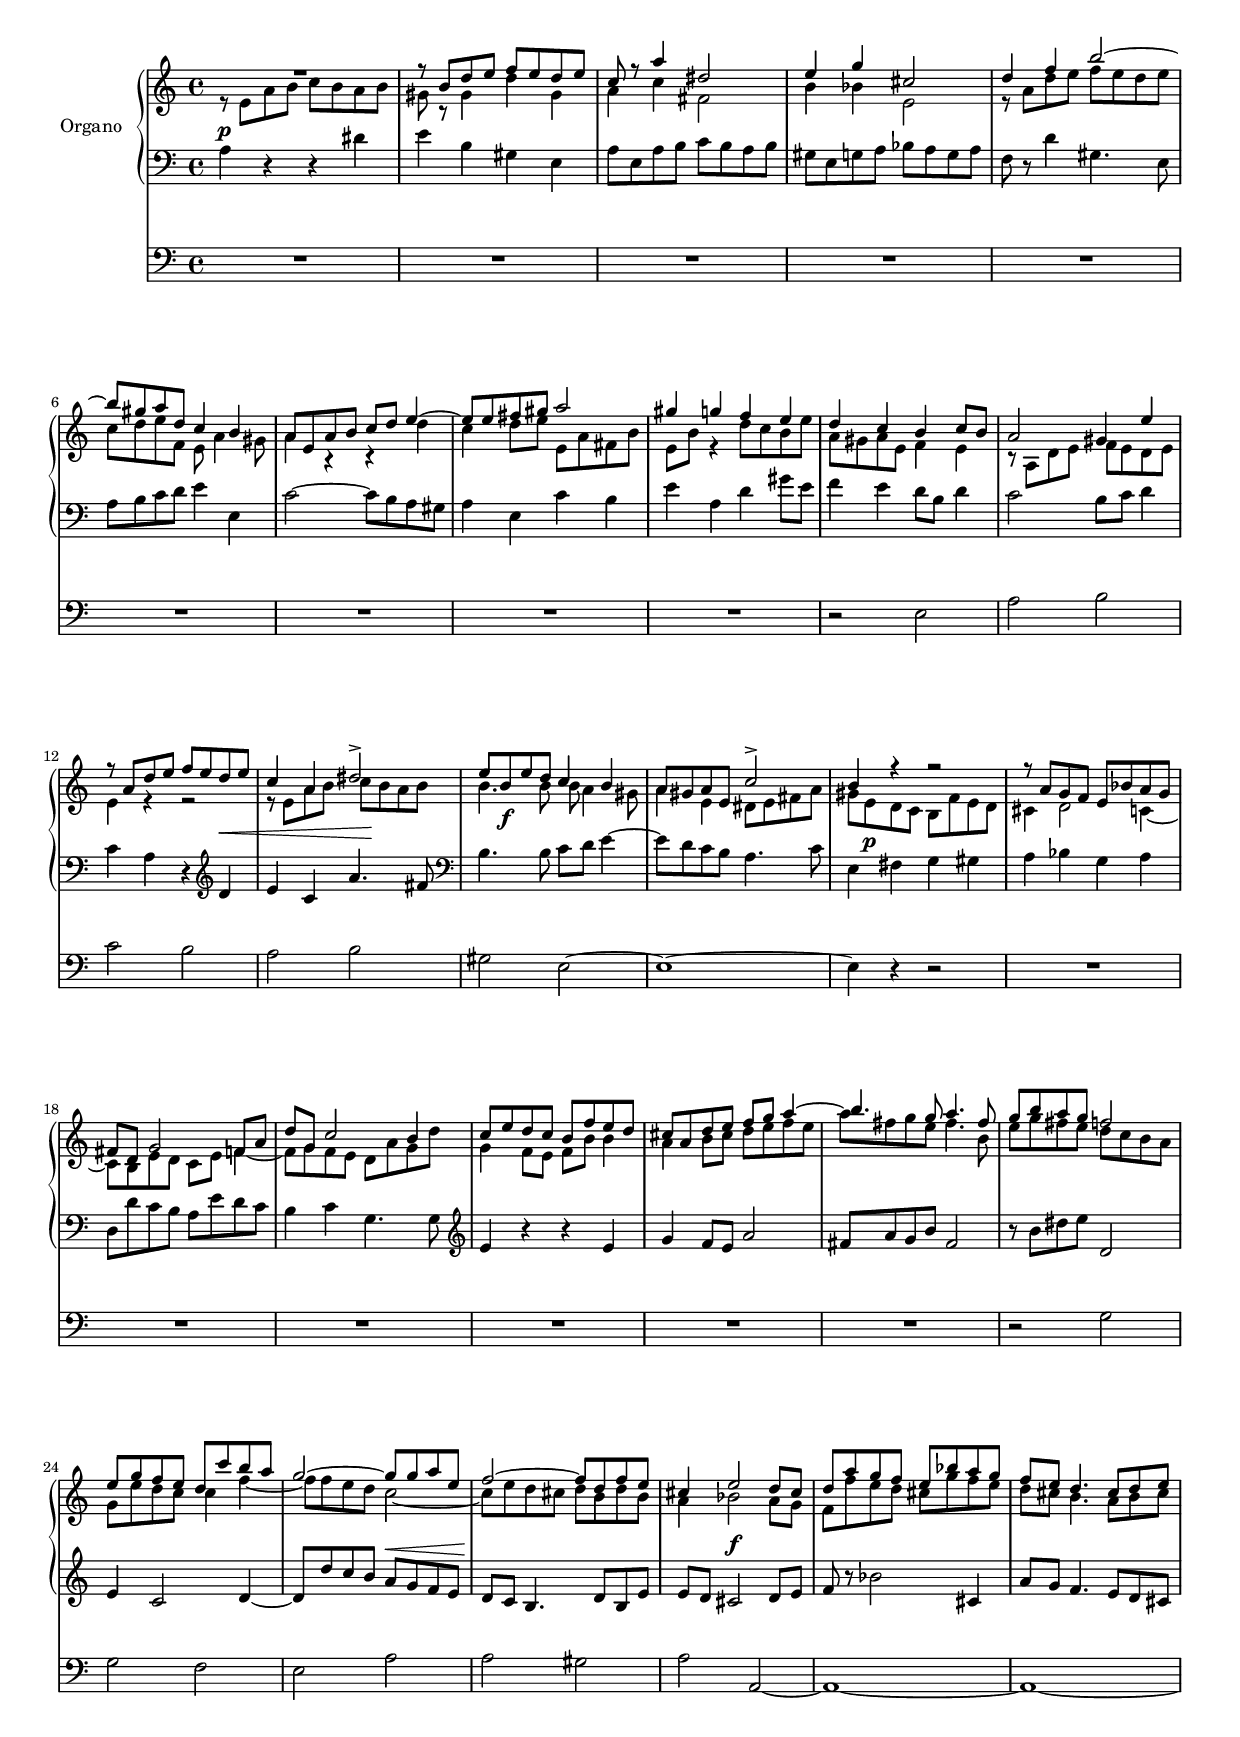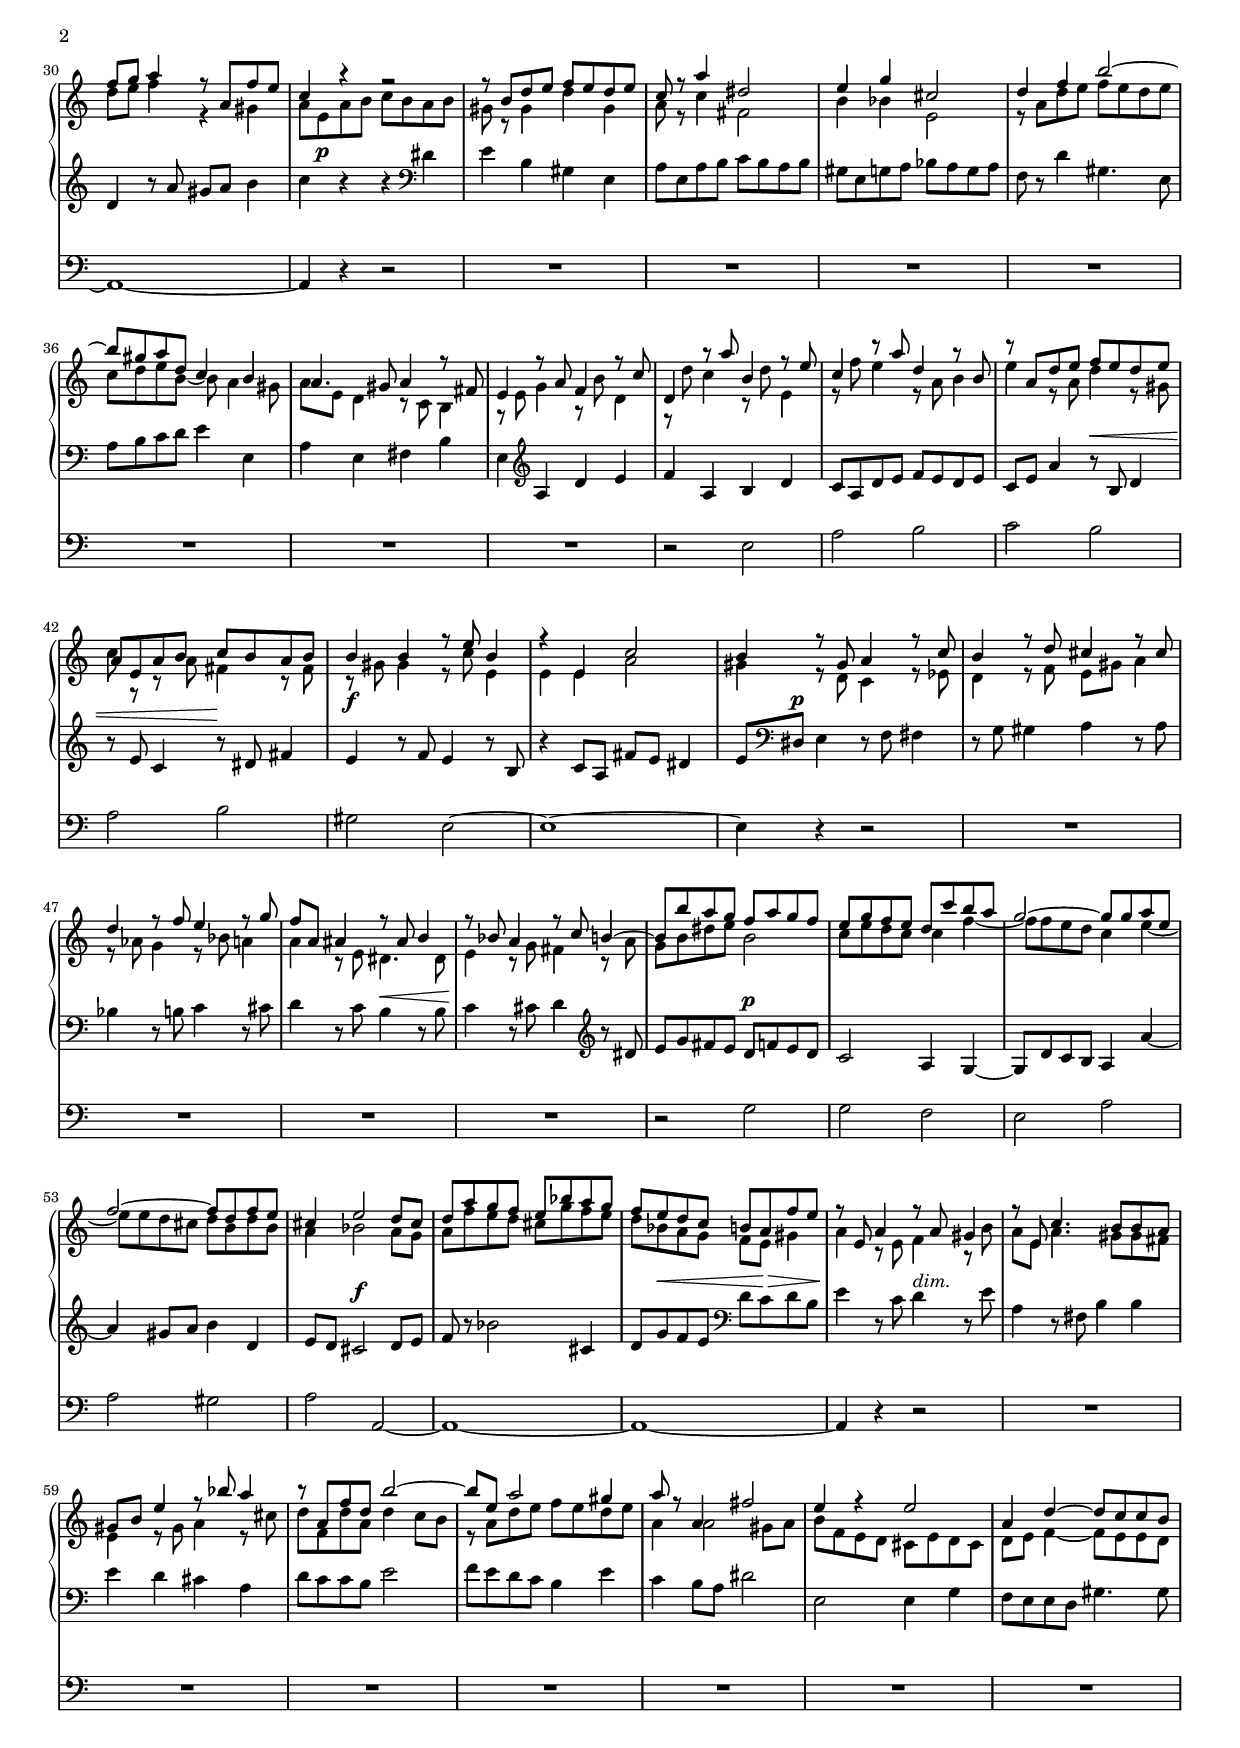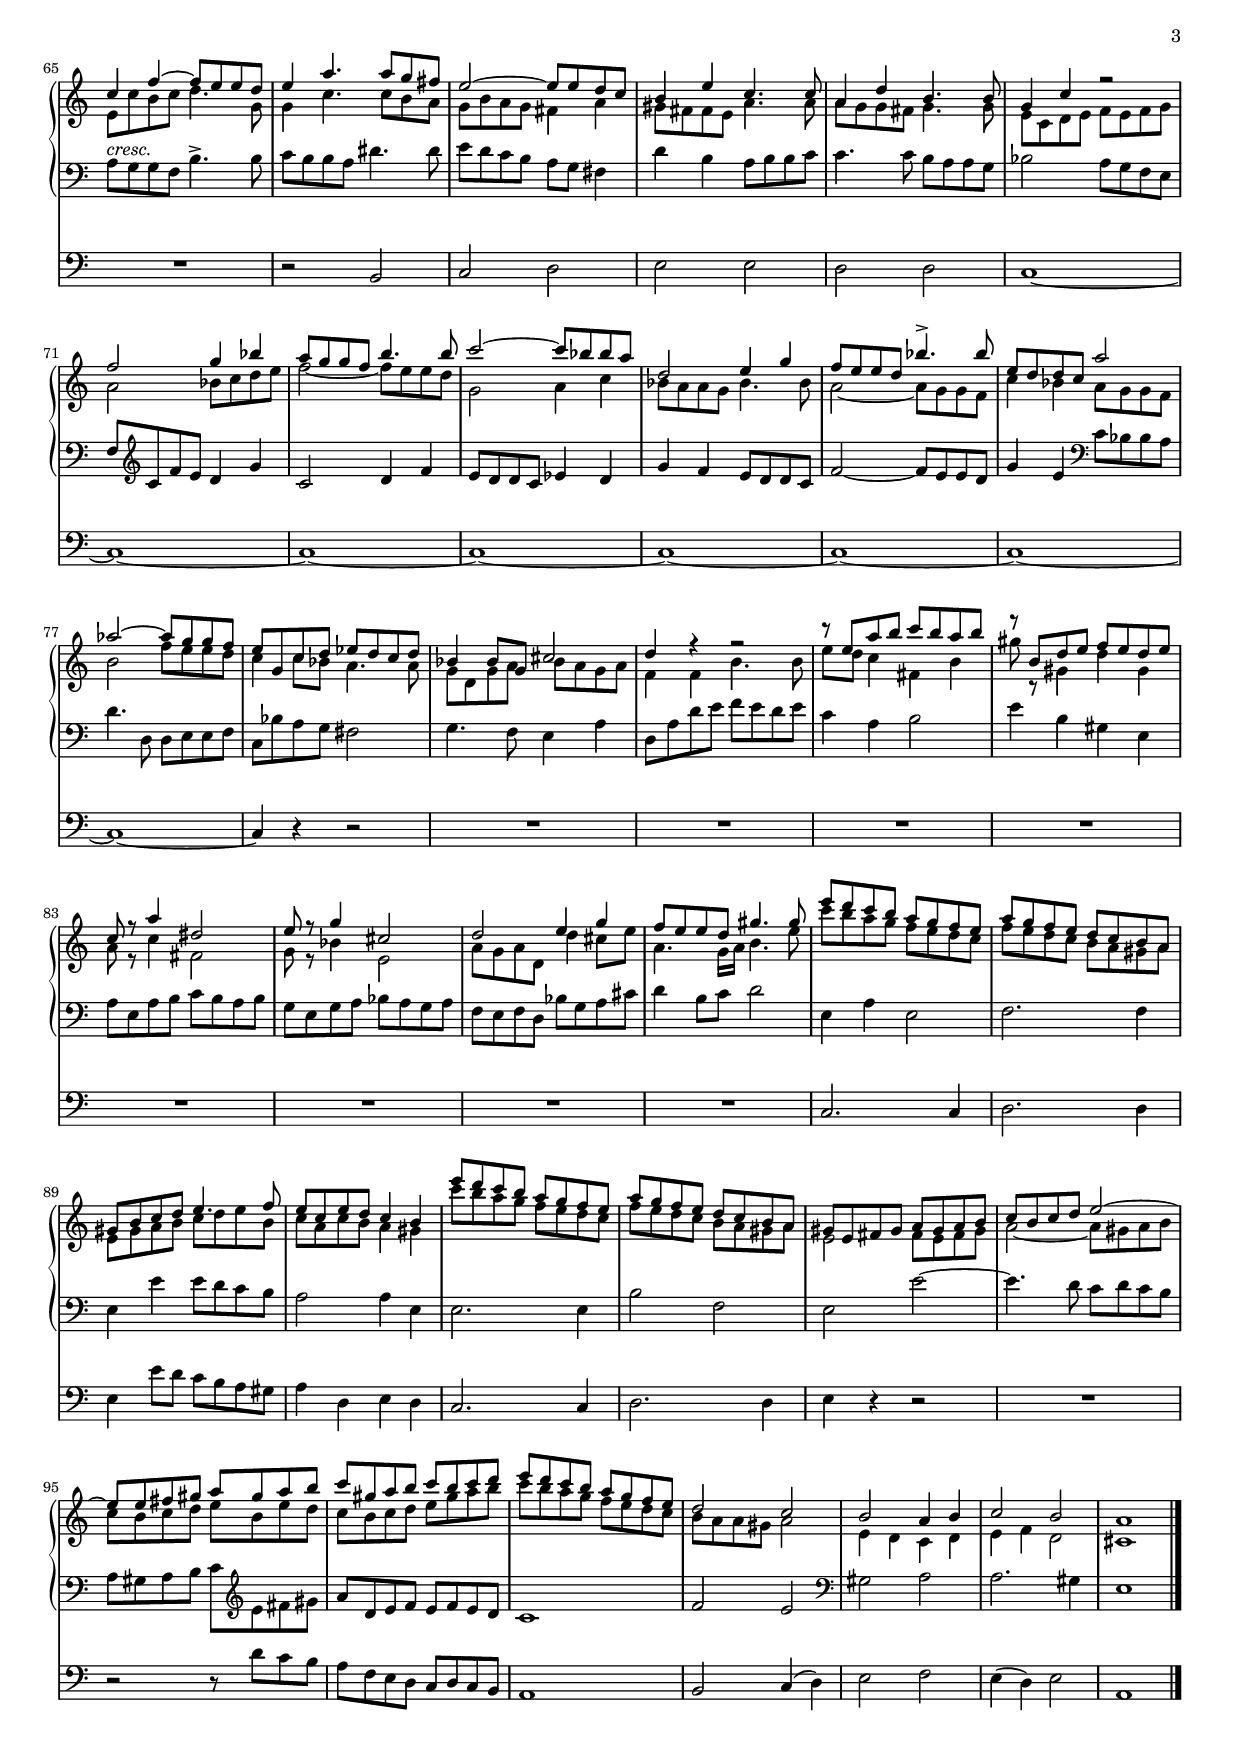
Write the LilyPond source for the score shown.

\version "2.12.0"

\version "2.12.0"

rh = \change Staff = "rh"
lh = \change Staff = "lh"

%% This function accepts one argument: a list of symbols.
%% It returns a music function that removes music events with that names
%% from a music expression.
#(define-public (define-music-event-filter names)
  (define-music-function (parser location music) (ly:music?)
    (music-filter
      (lambda (event) (not (member (ly:music-property event 'name) names)))
      music)))

filterdynamics = #(define-music-event-filter 
  '(AbsoluteDynamicEvent CrescendoEvent DecrescendoEvent TextScriptEvent))



#(set-global-staff-size 16)
global = {
  \key a \minor
  \time 4/4
  \set beatLength = #(ly:make-moment 1 2)
}

violinoOne = \relative c'' {
  \global
  R1 |
  r8 b\p d e f e d e |
  c r a'4 dis,2 |
  e4 g cis,2 |
  % bar 5
  d4 f b2~ |
  b8 gis a d, c4 b |
  a8 e a b c d e4~ |
  e8 e fis gis a2 |
  gis4 g f e |
  % bar 10
  d c b c8 b |
  a2 gis4 e' |
  r8 a, d e f\< e d e |
  c4 a\! dis2-> |
  e8 b\f e d c4 b |
  % bar 15
  a8 gis a e c'2-> |
  b4 r r2 |
  r8 a\p g f e bes' a g |
  fis d g2 f8 a |
  d g, c2 b4 |
  % bar 20
  c8 e d c b f' e d |
  cis a d e f g a4~ |
  a8 fis g e a4. fis8 |
  g b a g f2 |
  e8 g f e d c' b a |
  % bar 25
  g2~ g8 g\< a e |
  f2~\! f8 d f e |
  cis4 e2\f d8 cis |
  d a' g f e bes' a g |
  f e d4. cis8 d e |
  % bar 30
  f g a4 r8 a, f' e |
  c4 r r2 |
  r8 b\p d e f e d e |
  c r a'4 dis,2 |
  e4 g cis,2 |
  % bar 35
  d4 f b2~ |
  b8 gis a d, c4 b |
  a4. gis8 a4 r8 fis |
  e4 r8 a f4 r8 c' |
  d,4 r8 a'' b,4 r8 e |
  % bar 40
  c4 r8 a' d,4 r8 b |
  e4 r8 a, d4 r8 gis,\< |
  a e a b\! c b a b |
  e,4\f gis r8 e' b4 |
  r e, c'2 |
  % bar 45
  b4 r8 gis\p a4 r8 c |
  b4 r8 d cis4 r8 cis |
  d4 r8 f e4 r8 g |
  f a, ais4 r8 ais\< b4 |
  r8\! bes a4 r8 c b4~ |
  % bar 50
  b8 b' a g f\p a g f |
  e g f e d c' b a |
  g2~ g8 g a e |
  f2~ f8 d f e |
  cis4 e2\f d8 cis |
  % bar 55
  d a' g f e bes' a g |
  f e\< d c b a\> f' e\! |
  r8 e, a4 r8 a_\markup\italic { dim. } gis4 |
  r8 e c'4. b8 b a |
  gis b e4 r8 bes' a4 |
  % bar 60
  r8 a, f' d b'2~ |
  b8 e, a2 gis4 |
  a8 r a,4 fis'2 |
  e4 r e2 |
  a,4 d~ d8 c c b |
  % bar 65
  c4_\markup \italic { cresc. } f~ f8 e e d |
  e4 a4. a8 g fis |
  e2~ e8 e d c |
  b4 e c4. c8 |
  a4 d b4. b8 |
  % bar 70
  g4 c r2 |
  f2 g4 bes |
  a8 g g f b4. b8 |
  c2~ c8 bes bes a |
  d,2 e4 g |
  % bar 75
  f8 e e d bes'4.-> bes8 |
  e,8 d d c a'2 |
  as~ as8 g g f |
  e g, c d es d c d |
  bes4 bes8 g cis2 |
  % bar 80
  d4 r r2 |
  r8 e a b c b a b |
  gis r gis,4 d' gis, |
  a8 r a'4 dis,2 |
  e8 r g4 cis,2 |
  % bar 85
  d2 e4 g |
  f8 e e d gis4. gis8 |
  e'8 d c b a g f e |
  a g f e d c b a |
  gis b c d e4. f8 |
  % bar 90
  e c e d c4 b |
  e'8 d c b a g f e |
  a g f e d c b a |
  gis e fis gis a gis a b |
  c b c d e2~ |
  % bar 95
  e8 e fis gis a gis a b |
  c gis a b c b c d |
  e d c b a g f e |
  d2 c |
  b a4 b |
  c2 b |
  a1 |
  \bar "|."
}

violinoTwo = \relative c' {
  \global
  r8 e\p a b c b a b |
  gis r gis4 d' gis, |
  a c fis,2 |
  b4 bes e,2 |
  % bar 5
  r8 a d e f e d e |
  c d e f, e a4 gis8 |
  a4 r r d |
  c d8 e e, a fis b |
  e, b' r4 d8 c b e |
  % bar 10
  a, gis a e f4 e |
  r8 a, d e f e d e |
  c4 a r d |
  e c a'4. fis8 |
  b,4. b'8\f b a4 gis8 |
  % bar 15
  a4 e dis8 e fis a |
  gis\p e d c b f' e d |
  cis4 d2 c4~ |
  c8 b e d c e f4~ |
  f8 g f e d a' g d' |
  % bar 20
  e,4 r r b' |
  a b8 cis d e f e |
  b'4. g8 fis4. b,8 |
  e g fis e d c b a |
  g e' d c c4 f~ |
  % bar 25
  f8 f e d c2~\< |
  c8\! e d cis d b d b |
  a4 bes2\f a8 g |
  f f' e d cis g' f e |
  d cis b4. a8 b cis |
  % bar 30
  d8 e f4 r gis, |
  a8 e\p a b c b a b |
  gis8 r gis4 d' gis, |
  a8 r c4 fis,2 |
  b4 bes e,2 |
  % bar 35
  r8 a d e f e d e |
  c d e b~b a4 gis8 |
  a e d4 r8 c b4 |
  r8 e g4 r8 b d,4 |
  r8 d' c4 r8 d e,4 |
  % bar 40
  r8 f' e4 r8 a, b4 |
  r8 a d e f e d e\< |
  c r r a\! fis4 r8 fis |
  b4 r8 f\f e4 r8 b |
  e4 e a2 |
  % bar 45
  gis4 r8 d\p c4 r8 es |
  d4 r8 f e gis a4 |
  r8 as g4 r8 bes a4 |
  a r8 e dis4.\< dis8\! |
  e4 r8 g fis4 r8 a |
  % bar 50
  g b dis e b2\p |
  c8 e d c c4 f~ |
  f8 f e d c4 e~ |
  e8 e d cis d b d b |
  a4 bes2\f a8 g |
  % bar 55
  a f' e d cis g' f e |
  d bes\< a g f e\> gis4 |
  a4\! r8 e f4 r8 b_\markup \italic { dim. } |
  a e a4. gis8 gis fis |
  e4 r8 gis a4 r8 cis |
  % bar 60
  d f, d' a d4 c8 b |
  r a d e f e d e |
  a,4 a2 gis8 a |
  b f e d cis e d cis |
  d e f4~ f8 e e d |
  % bar 65
  e_\markup \italic { cresc. } c' b c d4. g,8 |
  g4 c4. c8 b a |
  g b a g fis4 a |
  gis8 fis fis e a4. a8 |
  a g g fis g4. g8 |
  % bar 70
  e c d e f e f g |
  a2 bes8 c d e |
  f2~ f8 e e d |
  g,2 a4 c |
  bes8 a a g bes4. bes8 |
  % bar 75
  a2~ a8 g g f |
  c'4 bes a8 g g f |
  b2 f'8 e e d |
  c4 c8 bes a4. a8 |
  g d g a bes a g a |
  % bar 80
  f4 f b4. b8 |
  e d c4 fis, b |
  r8 b d e f e d e |
  c r c4 fis,2 |
  g8 r bes4 e,2 |
  % bar 85
  a8 g a d, d'4 cis8 e |
  a,4. g16 a b4. e8 |
  c' b a g f e d c |
  f e d c b a gis a |
  e gis a b c d e b |
  % bar 90
  c a c b a4 gis |
  c'8 b a g f e d c |
  f e d c b a gis a |
  e2 fis8 e fis gis |
  a2~ a8 gis a b |
  % bar 95
  c b c d e b e d |
  c b c d e gis a b |
  c b a g f e d c |
  b a a gis a2 |
  e4 d c d |
  e f d2 |
  cis1 |
  \bar "|."
}

viola = \relative c' {
  \global
  a4\p r r dis |
  e b gis e |
  a8 e a b c b a b |
  gis e g a bes a g a |
  % bar 5
  f r d'4 gis,4. e8 |
  a b c d e4 e, |
  c'2~ c8 b a gis |
  a4 e c' b |
  e a, d gis8 e |
  % bar 10
  f4 e d8 b d4 |
  c2 b8 c d4 |
  e4 r r2 |
  r8 e a b c b a b |
  b4. b,8\f c d e4~ |
  % bar 15
  e8 d c b a4. c8 |
  e,4\p fis g gis |
  a bes g a |
  d,8 d' c b a e' d c |
  b4 c g4. g8 |
  % bar 20
  g'4 f8 e f b e,4 |
  g f8 e a2 |
  fis8 a g b fis2 |
  r8 b dis e d,2 |
  e4 c2 d4~ |
  % bar 25
  d8 d' c b a g\< f e |
  d\! c b4. d8 b e |
  e d cis2\f d8 e |
  f r bes2 cis,4 |
  a'8 g f4. e8 d cis |
  % bar 30
  d4 r8 a' gis a b4 |
  c r r dis,\p |
  e b gis e |
  a8 e a b c b a b |
  gis e g a bes a g a |
  % bar 35
  f r d'4 gis,4. e8 |
  a b c d e4 e, |
  a e fis b |
  e, a d e |
  f a, b d |
  % bar 40
  c8 a d e f e d e |
  c e a4 r8 b, d4\< |
  r8 e8 c4\! r8 dis fis4 |
  r8 gis\f b4 r8 c e,4 |
  r c8 a fis' e dis4 |
  % bar 45
  e8 dis,\p e4 r8 f fis4 |
  r8 g gis4 a r8 a |
  bes4 r8 b c4 r8 cis |
  d4 r8 c b4 r8 b\< |
  c4\! r8 cis d4 r8 dis |
  % bar 50
  e g fis e d\p f e d |
  c2 a4 g~ |
  g8 d' c b a4 a'~ |
  a gis8 a b4 d, |
  e8 d cis2\f d8 e |
  % bar 55
  f r bes2 cis,4 |
  d8 g\< f e d c\> d b |
  e4\! r8 c d4 r8 e_\markup \italic { dim. } |
  a,4 r8 fis b4 b |
  e d cis a |
  % bar 60
  d8 c c b e2 |
  f8 e d c b4 e |
  c b8 a dis2 |
  e, e4 g |
  f8 e e d gis4. gis8 |
  % bar 65
  a8_\markup \italic { cresc. } g g f b4.-> b8 |
  c b b a dis4. dis8 |
  e d c b a g fis4 |
  d' b a8 b b c |
  c4. c8 b a a g |
  % bar 70
  bes2 a8 g f e |
  f c' f e d4 g |
  c,2 d4 f |
  e8 d d c es4 d |
  g f e8 d d c |
  % bar 75
  f2~ f8 e e d |
  g4 e c8 bes bes a |
  d4. d,8 d e e f |
  c bes' a g fis2 |
  g4. f8 e4 a |
  % bar 80
  d,8 a' d e f e d e |
  c4 a b2 |
  e4 b gis e |
  a8 e a b c b a b |
  g e g a bes a g a |
  % bar 85
  f e f d bes' g a cis |
  d4 b8 c d2 |
  e,4 a e2 |
  f2. f4 |
  e e' e8 d c b |
  % bar 90
  a2 a4 e |
  e2. e4 |
  b'2 f |
  e e'~ |
  e4. d8 c d c b |
  % bar 95
  a gis a b c e fis gis |
  a d, e f e f e d |
  c1 |
  f2 e |
  gis, a |
  % bar 100
  a2. gis4 |
  e1 |
  \bar "|."
}

basso = \relative c {
  \global
  R1*9 |
  % bar 10
  r2 e\p |
  a b |
  c b |
  a b |
  gis e~\< |
  % bar 15
  << e1~\! { s4. s\> } >> |
  e4\! r r2 |
  R1*6 |
  r2 g\p |
  g f |
  % bar 25
  e a |
  a gis |
  a a,~ |
  a1~ |
  a~ |
  % bar 30
  a~ |
  a4 r r2 |
  R1*7 |
  % bar 39
  r2 e'\p |
  % bar 40
  a b |
  c b |
  a b |
  gis e~ |
  e1~ |
  % bar 45
  e4 r r2 |
  R1*4 |
  % bar 50
  r2 g\p |
  g f |
  e a |
  a gis |
  a a,~ |
  % bar 55
  a1~ |
  a~ |
  a4 r r2 |
  R1*8 |
  % bar 66
  r2 b |
  c d |
  e e |
  d d |
  % bar 70
  \repeat unfold 8 c1~ |
  c4 r r2 |
  % bar 79
  R1*8 |
  % bar 87
  c2. c4 |
  d2. d4 |
  e e'8 d c b a gis |
  % bar 90
  a4 d, e d |
  c2. c4 |
  d2. d4 |
  e r r2 |
  R1 |
  % bar 95
  r2 r8 d' c b |
  a f e d c d c b |
  a1 |
  b2 c4( d) |
  e2 f |
  e4( d) e2 |
  a,1 |
}

vocal = {
  \dynamicUp
  \autoBeamOff
}  

sop = \relative c' {
  \vocal
  \global
  R1*6 |
  r4 e\p a b |
  c b a b |
  gis e r e |
  % bar 10
  a2. gis4 |
  a b8[ c] d[ c] b4 |
  e2( d\< |
  << c2~ { s4 s4\! } >> c8[ b]) a4 |
  r8 b\f e d c4 b |
  % bar 15
  a8[\< gis]\! a[ e] c'2\> |
  b4\! r r2 |
  R1*2 |
  r4 g\p g f |
  % bar 20
  e a a gis |
  a r r a |
  b^( c8[ b] a[ g]) fis a |
  g4 b d2 |
  c4^( b8[ c] d4.) d8 |
  % bar 25
  g,4 c8[ b] c2~\<( |
  c4\! b) d b |
  cis4 e2\f d8[ cis] |
  d4 r r2 |
  r8 a\f d4.( cis8 g'4 |
  % bar 30
  f8) e d c b[ a] f'[ e] |
  c4 r r2 |
  R1*4 |
  % bar 36
  r4 e,\p a b |
  c b a b |
  gis e r e |
  a2. gis4 |
  % bar 40
  a b8[ c] d[ c] b4 |
  e4( a,2 gis4 |
  a8[^\markup\italic { cresc. } b c a] dis2) |
  e8 b\f e d c4 b |
  a8[ gis] a[ e] c'2 |
  % bar 45
  b4 r r2 |
  R1*4 |
  % bar 50
  r2 r4 g\p |
  g2 a4( b) |
  b( c) r c |
  c( b2) d4 |
  cis8 d e2\f d8[ cis] |
  % bar 55
  d4 r r2 |
  R1 |
  a2 b4 d |
  c8[ b] b[ a] dis4. dis8 |
  e4 r r a, |
  % bar 60
  d( f4.) f8 e d |
  c4( b8[ a] d4 c8[ b] |
  e4 dis8[ e] fis4.) b,8 |
  b4 e2 a,4 |
  a( d4. c8) c[ b] |
  % bar 65
  c4( f4. e8) e[ d] |
  e4( a2 g8[ fis]) |
  e2. d8[ c] |
  b8[ a] a[ gis] c4. c8 |
  a4 r r2 |
  % bar 70
  r4 g c bes |
  a2( bes8[ c]) d[ e] |
  f2~ f8[ e] e[ d] |
  c4 r r2 |
  d e4 g |
  % bar 75
  f8[ e] e[ d] d4. g,8 |
  c4 r r2 |
  R1 |
  r8 g c d es[ d] c[ d] |
  bes4 g cis2 |
  % bar 80
  d2 d8[ c] b4 |
  e8[( d] c2) b8[ a] |
  gis[ b] d[ e] f[ e] d[ e] |
  c r a4 dis4. dis8 |
  e4 g cis,4. cis8 |
  % bar 85
  d4 r r2 |
  R1 |
  r4 e, a2~ |
  a8 r a4 f'4. a,8 |
  gis b c d e4. f8 |
  % bar 90
  e[ c] e[ d] c4 b |
  a4 e a2~ |
  a8 r a4 f'4. a,8 |
  gis8[( e fis gis] a[ gis a b]) |
  c[ b c d] e2~ |
  % bar 95
  e1~ |
  e2 r |
  e1 |
  d2 c |
  b a4( b) |
  % bar 100
  c2 b |
  a1 |
  \bar "|."
}

alt = \relative c' {
  \vocal
  \global
  R1*7 |
  r4 e\p e dis |
  e^( d8[ cis] a'4) gis |
  % bar 10
  a e f( e) |
  e r r2 |
  r4 a a gis\< |
  a8[ gis]\! a4 fis4. fis8 |
  b2~\f( b8 a4 gis8 |
  % bar 15
  a4 e dis8[\> e fis a]) |
  gis4\! r r2
  R1*3 |
  % bar 20
  r4 f8[\p e] f[ d] e4 |
  a,4 a'8[ g] f4 e |
  dis( e) c' b |
  g4 r r f 
  e( d8[ e]) f4. d8 |
  % bar 25
  g2 c8([ b\< a g] |
  f4.\! e8 d4) f |
  a bes2\f a8[ g] |
  a4 e2 f8[ g] |
  a4 a8[ gis] a4. b8 |
  % bar 30
  a[ bes] a[ g] f[ e] d4 |
  a' r r2 |
  R1*5 |
  % bar 37
  r4 e\p e dis |
  e( d8[ cis] a'4) gis |
  a e f( e) |
  % bar 40
  e8 r a2 gis4 |
  a4. c,8 d[ e] f[ e] |
  a2~(^\markup\italic { cresc. } a8[ b c b]) |
  b4 r8 b\f b[ a] a[ gis] |
  a4 e dis8[ e] fis a |
  % bar 45
  gis4 r r2 |
  R1*4 |
  % bar 50
  r2 r4 f |
  e2 f |
  g r4 e |
  d( f2) f4 |
  e8 a bes2\f a8[ g] |
  % bar 55
  a4 e2 f8[ g] |
  a[ bes] a[ g] f[ e] d4 |
  a'4 r r2 |
  R1 |
  e2 e4 g |
  % bar 60
  f8[ e] e[ d] gis4. gis8 |
  a4 r r e |
  a( c4.) c8 b a |
  gis4( e8[ f] g4 f8[ e] |
  a4 gis8[ a] b4.) e,8 |
  % bar 65
  e4 a4.( g8) g[ f] |
  e4 r r2 |
  e2 fis4 a |
  gis8[ fis] fis[ e] a4. a8 |
  fis[ e] e[ d] g4. g8|
  % bar 70
  e([ c d e] f[ e f g] |
  a[ g f e] d4) g |
  c,4 r r2 |
  g'2 a4 c |
  bes8[ a] a[ g] c4. bes8 |
  % bar 75
  a2~ a8[ g] g[ f] |
  c'4 bes a g8[ f] |
  b4( c8[ d] f,4 g8[ as] |
  g4) c, c' r |
  r8 d,8 g a bes[ a] g[ a] |
  % bar 80
  f4 d gis2 |
  a2 a8[ g] fis4 |
  b8[ a] gis4 d'4. gis,8 |
  a r e4 fis4. fis8 |
  g4 bes e, r |
  % bar 85
  d2 e4 g |
  f8[ e] e[ d] gis4. gis8 |
  a4 c, e( a8[ g] |
  f4) d'8[ c] b4 a |
  e8 gis a b a[ b] c[ d] |
  % bar 90
  c4. b8 a4. gis8 |
  a4 r r2 |
  r4 d, b'4. a8 |
  b4. e,8 fis[( e fis gis] |
  a2~ a8[ gis a b] |
  % bar 95
  c4) a e2~( |
  e8[ d c b] c[ d] e4) |
  a1 |
  a4( gis) a2 |
  e4( d) c( d) |
  e( f) d2 |
  cis1 |
}

ten = \relative c' {
  \vocal
  \global
  R1*8 |
  r4 a\p d e |
  % bar 10
  f e d e |
  c a r gis |
  a b8[ c] d[ c]\< b4 |
  e4 a,\! r2 |
  e'4\f b r8 e, e' d |
  % bar 15
  c[\< b] a[\! g] fis[\>( e] dis4) |
  e4\! r r2 |
  R1*4 |
  % bar 21
  r4 d'\p d c |
  b e e dis |
  e( b2) b4 |
  c( g) a( b) |
  % bar 25
  b c8[ d] c2~(\< |
  c4\! d8[ e] f4) d |
  e4 g2\f f8[ e] |
  f4 cis2 d8[ e] |
  f4 b, e4. cis8 |
  % bar 30
  d[ g] f[ e] d[ c] b4 |
  e4 r r2 |
  R1*6 |
  % bar 38
  r4 a,\p d e |
  f e d e |
  % bar 40
  c a r f' |
  e8[( g f e] d[ c]) d4 |
  c8[^\markup\italic { cresc. } d] e[ c] b4 r |
  e4\f b r8 e, e' d |
  c[ b] c[ a] fis'[( e] dis4) |
  % bar 45
  e4 r r2 |
  R1* 4 |
  % bar 50
  r2 r4 b\p |
  c2. d4 |
  d( e) r c |
  f( d2) b4 |
  e8 f g2\f f8[ e] |
  % bar 55
  f4 cis2 d8[ e] |
  f[ g] f[ e] d[ c] b4 |
  c4 r r2 |
  R1*3 |
  % bar 61
  a2 b4 d |
  c8[ b] b[ a] dis4. dis8 |
  e4 r e, g |
  f8[ e] e[ d] gis4. gis8 |
  % bar 65
  a[ g] g[ f] b4. b8 |
  c[ b] b[ a] dis2( |
  e8[ d c b] a4 d~ |
  d) d c8[ b] b[ a] |
  c4. c8 b[ a] a[ g] |
  % bar 70
  bes2( a8[ g f e] |
  f4) r r2 |
  c'2 d4 f |
  e8[ d] d[ c] fis4. fis8 |
  g4. f8 e[ d] d[ c] |
  % bar 75
  c4( f4. e8) e[ d] |
  g4 e c8[ bes] bes[ a] |
  f'4. d8 b4. b8 |
  c[ bes] a[ g] fis4. fis8 |
  g4 r r2 |
  % bar 80
  r8 a d e f[ e] d[ e] |
  c4 a dis2 |
  e4( b) gis e |
  a4 a8[ b] c[ b] a[ b] |
  g4 g8[ a] bes[ a] g[ a] |
  % bar 85
  f[ e] f[ d] g4 a |
  d8 a d e f[ e] d[ e] |
  a,2. a4 |
  b2. b4 |
  e, e'8[ d] c[ b] a[ gis] |
  % bar 90
  a4 f' e e, |
  a2. a4 |
  f'2 d4( b) |
  e4.( d8) c[ d c b] |
  a[ gis a b] c[ b c d] |
  % bar 95
  e2.~( e8[ d] |
  c[ b a gis] a4 e) |
  c'1 |
  f2 e |
  gis, a |
  % bar 100
  a2. gis4 |
  a1 |
}

bas = \relative c {
  \vocal
  \global
  R1*9 |
  % bar 10
  r2 e\p |
  a b |
  c b |
  a b |
  gis e~\< |
  % bar 15
  << e1~\! { s4. s\> } >> |
  e4\! r r2 |
  R1*6 |
  r2 g\p |
  g f |
  % bar 25
  e a |
  a gis |
  a1~ |
  a1~ |
  a1~ |
  % bar 30
  a1~ |
  a4 r r2 |
  R1*7 |
  % bar 39
  r2 e\p |
  % bar 40
  a b |
  c b |
  a b |
  gis e~ |
  e1~ |
  % bar 45
  e4 r r2 |
  R1*4 |
  % bar 50
  r2 g\p |
  g f |
  e a |
  a gis |
  a1~ |
  % bar 55
  a1~ |
  a1~ |
  a4 r r2 |
  R1*8 |
  % bar 66
  r2 b, |
  c d |
  e e |
  d d |
  % bar 70
  \repeat unfold 8 c1~ |
  c4 r r2 |
  % bar 79
  R1*18 |
  % bar 97
  a1 |
  b2 c4( d) |
  e2 f |
  e4( d) e2 |
  a,1 |
}

sopText = \lyricmode {
  Wer nur den lie -- ben Gott läßt wal -- ten,
  wer nur den lie -- ben Gott läßt wal -- ten,
  wer nur den lie -- ben Gott läßt wal -- ten,

  und hof -- fet auf ihn al -- le -- zeit, 
  und hof -- fet auf ihn,
  auf ihn al -- le -- zeit,
  und hof -- fet auf ihn al -- le -- zeit,
  und hof -- fet auf ihn al -- le -- zeit,
  
  den wird er wun -- der -- bar er -- hal -- ten,
  den wird er wun -- der -- bar er -- hal -- ten,
  den wird er wun -- der -- bar er -- hal -- ten,
  
  in al -- lem __ Kreuz __ und Trau -- rig -- keit,
  in al -- lem Kreuz.
  
  Wer Gott dem Al -- ler -- höch -- sten traut,
  wer Gott __ dem Al -- ler -- höch -- sten traut,
  Gott dem Al -- ler -- höch -- sten traut, __
  Gott dem Al -- ler -- höch -- sten traut,
  wer Gott dem Al -- ler -- höch -- sten traut,
  wer Gott dem Al -- ler -- höch -- sten traut,
  
  der hat auf kei -- nen Sand ge -- baut, 
  der hat auf kei -- nen, kei -- nen Sand ge -- baut, 
  der hat auf kei -- nen Sand ge -- baut.
  
  Wer Gott, __ wer Gott ver -- traut,
  der hat auf kei -- nen, kei -- nen Sand ge -- baut.
  Wer Gott __ dem Al -- ler -- höch -- sten __ traut, __
  der hat auf kei -- nen Sand ge -- baut.
}

altText = \lyricmode {
  Wer nur den lie -- ben Gott läßt wal -- ten,
  wer nur den lie -- ben Gott läßt wal -- ten,
  
  und hof -- fet auf ihn al -- le -- zeit, __
  al -- le -- zeit,
  und hof -- fet auf ihn al -- le -- zeit,
  al -- le -- zeit, al -- le -- zeit, 
  und hof -- fet auf ihn al -- le -- zeit,

  den wird er wun -- der -- bar er -- hal -- ten,
  wird er wun -- der -- bar er -- hal -- ten,
  den wird er wun -- der -- bar er -- hal -- ten,
  
  in al -- lem Kreuz und Trau -- rig -- keit,
  in al -- lem Kreuz,
  al -- lem Kreuz und Trau -- rig -- keit.
  
  Wer Gott dem Al -- ler -- höch -- sten traut,
  wer Gott dem Al -- ler -- höch -- sten traut,
  Gott __ ver -- traut,
  wer Gott dem Al -- ler -- höch -- sten traut,
  dem Al -- ler -- höch -- sten traut,
  wer Gott dem Al -- ler -- höch -- sten traut, __
  wer Gott dem Al -- ler -- höch -- sten traut,
  
  der hat auf kei -- nen Sand ge -- baut,
  der hat auf kei -- nen Sand ge -- baut,
  auf kei -- nen Sand ge -- baut.
  
  Wer Gott dem Al -- ler -- höch -- sten traut,
  dem Al -- ler -- höch -- sten traut,
  der hat auf kei -- nen, kei -- nen Sand ge -- baut.
  Wer Gott dem Al -- ler -- höch -- sten traut, __
  der hat auf kei -- nen Sand ge -- baut.
}

tenText = \lyricmode {
  Wer nur den lie -- ben Gott läßt wal -- ten,
  den lie -- ben Gott läßt wal -- ten,
  wer nur den lie -- ben Gott läßt wal -- ten,
  
  und hof -- fet auf ihn al -- le -- zeit, __
  und hof -- fet __ auf ihn al -- le -- zeit,
  al -- le -- zeit, al -- le -- zeit,
  und hof -- fet auf ihn al -- le -- zeit,
  
  den wird er wun -- der -- bar er -- hal -- ten,
  den wird __ er wun -- der -- bar,
  den wird er wun -- der -- bar er -- hal -- ten,

  in al -- lem Kreuz __ und Trau -- rig -- keit,
  in al -- lem Kreuz,
  al -- lem Kreuz und Trau -- rig -- keit.

  Wer Gott dem Al -- ler -- höch -- sten traut,
  Gott dem Al -- ler -- höch -- sten traut,
  wer Gott dem Al -- ler -- höch -- sten,
  Gott dem Al -- ler -- höch -- sten traut, __
  wer Gott dem Al -- ler -- höch -- sten traut,
  dem Al -- ler -- höch -- sten traut,
  wer Gott dem Al -- ler -- höch -- sten traut,
  wer Gott ver -- traut,
  
  der hat auf kei -- nen Sand ge -- baut,
  der __ hat auf kei -- nen Sand ge -- baut,
  der hat auf kei -- nen Sand ge -- baut,
  der hat auf kei -- nen Sand, auf kei -- nen Sand,
  der hat auf kei -- nen Sand ge -- baut.
  Wer Gott dem __ Al -- ler -- höch -- sten __ traut, __
  der hat auf kei -- nen Sand ge -- baut.
}

basText = \lyricmode {
  Wer nur den lie -- ben Gott läßt wal -- ten, __
  und hof -- fet auf ihn al -- le -- zeit, __
  den wird er wun -- der -- bar er -- hal -- ten, __
  in al -- lem Kreuz und Trau -- rig -- keit. __
  Wer Gott dem Al -- ler -- höch -- sten traut, __
  der hat auf kei -- nen Sand ge -- baut.
}

organUpperOne = {
  \voiceOne
  s1*21
  % bar 22: short swap
  \voiceTwo s2 \voiceOne s2
  s1*18 |
  % bar 41: swap for one measure
  \voiceTwo s1 \voiceOne |
  s1 |
  % bar 43: go to lh
  \lh \oneVoice s4 \rh \voiceTwo s4 \voiceOne s2 |
  s1*38 |
  % bar 82: swap for 4.5 beats
  \voiceTwo s1 | s8 \voiceOne s2.. |
  
}

organUpperTwo = {
  \voiceTwo
  s1*11
  % bar 12: swap voices
  \lh \oneVoice
  s2. \clef treble s4 |
  s1 \clef bass |
  s4.
  \rh \voiceTwo s8 s2 |
  s1*5 |
  % bar 20: also
  \lh \oneVoice s2.
  \rh \voiceTwo s4 |
  s1 |
  % bar 22: short swap
  \voiceOne s2 \voiceTwo s2 |
  s1*18 |
  % bar 41: swap for one measure
  \voiceOne s1 \voiceTwo |
  s1 |
  % bar 43:2: go to lh
  \voiceOne s4 \lh \oneVoice s2. \rh \voiceTwo | 
  s1*38 |
  % bar 82: swap for 4.5 beats
  \voiceOne s1 | s8 \voiceTwo s2.. |
  
  
}

organLower = {
  \oneVoice 
  s1*11
  % bar 12: swap voices
  \rh \voiceTwo s1*2 s4.
  \lh \oneVoice s8 s2 |
  s1*5 |
  % bar 20: also, and change clef
  \clef treble
  \rh \voiceTwo s2.
  \lh \oneVoice s4 |
  s1*10 |
  % bar 31: back to bass clef
  s2. \clef bass s4 |
  s1*6 |
  % bar 38: treble
  s4 \clef treble s2. |
  s1*4 |
  % bar 43: go to rh
  \rh \voiceTwo s4 \voiceOne s \voiceTwo s2
  \lh \oneVoice
  s1 |
  % bar 45:
  s8 \clef bass s2.. |
  s1*3 |
  % bar 49:
  s2. \clef treble s4 |
  s1*6 |
  s2 \clef bass s |
  s1*14 |
  % bar 71
  s8 \clef treble s2.. |
  s1*4 |
  % bar 76
  s2 \clef bass s |
  % bar 95
  s1*18 |
  s2 s8 \clef treble s4. |
  s1*3 |
  \clef bass
}

organLowerDynamics = {
  \dynamicUp
  s1\p
  s1*10 |
  % bar 12
  \dynamicDown
  s2. s4\< |
  s2 s\! |
  s8 s\f s2. |
  s1 |
  \dynamicUp
  s8 s\p s2. |
  s1*8 |
  s2 s\< |
  s1\! |
  s4 s2\f s4 |
  s1*3
  % bar 31
  s8 s\p s2. |
  s1*9 |
  % bar 42
  s2 s\< |
  s s\! |
  \dynamicDown
  s1\f |
  \dynamicUp
  s1 |
  s8 s\p s2. |
  s1*2 |
  s2 s\< |
  s1\! |
  s2 s\p |
  s1*3 |
  s4 s2\f s4 |
  s1 |
  s8 s2\< s4.\> |
  s2\! s^\markup\italic dim. |
  s1*7 |
  % bar 65
  s1^\markup\italic cresc. |
}

stringPart = \new StaffGroup <<
  \new GrandStaff <<
    \new Staff \with {
      instrumentName = #"Violino I"
    } \violinoOne
    \new Staff \with {
      instrumentName = #"Violino II"
    } \violinoTwo
  >>
  \new Staff \with {
    instrumentName = #"Viola"
  } { \clef alto \viola }
>>

choirPart = \new ChoirStaff <<
  \new Staff \with {
    instrumentName = #"Soprano"
  } \new Voice = "sop" \sop
  \new Lyrics \lyricsto "sop" \sopText
  \new Staff \with {
    instrumentName = #"Alto"
  } \new Voice = "alt" \alt
  \new Lyrics \lyricsto "alt" \altText
  \new Staff \with {
    instrumentName = #"Tenore"
  } \new Voice = "ten" { \clef "treble_8" \ten }
  \new Lyrics \lyricsto "ten" \tenText
  \new Staff \with {
    instrumentName = #"Basso"
  } \new Voice = "bas" { \clef bass \bas }
  \new Lyrics \lyricsto "bas" \basText
>>

bassPart = \new Staff \with {
  instrumentName = #"Violoncello e Basso"
} { \clef bass \basso }

organPart = <<
  \new PianoStaff \with {
    instrumentName = #"Organo"
  } <<
    \new Staff = "rh" <<
      \new Voice <<
        \filterdynamics \violinoOne
        \organUpperOne
      >>
      \new Voice <<
        \filterdynamics \violinoTwo
        \organUpperTwo
      >>
    >>
    \new Staff = "lh" \new Voice {
      \clef bass <<
        \filterdynamics \viola 
        \organLower
        \organLowerDynamics
      >>
    }
  >>
  \new Staff {
    \clef bass
    \filterdynamics \basso
  }
>>

\paper { ragged-last-bottom = ##f }

\score {
  <<
%     \stringPart
    %    \choirPart
%     \bassPart
    \organPart
  >>
}
